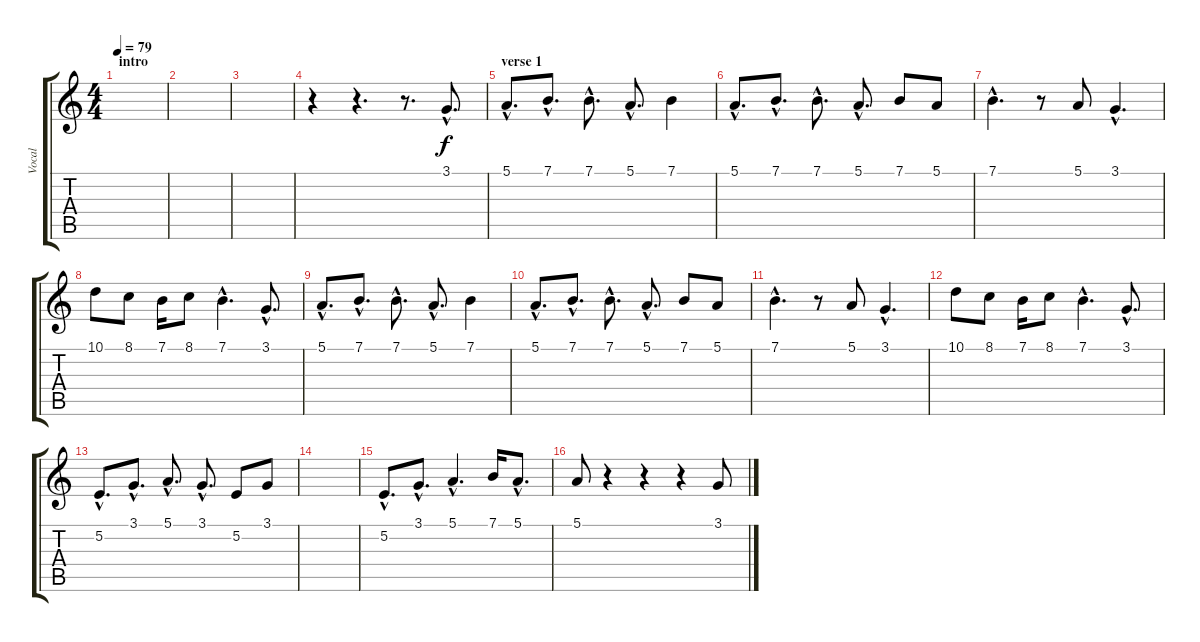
\track ("Vocal" "Vocal") {instrument flute}
\staff {score tabs}
\tuning (E4 B3 G3 D3 A2 E2) {hide}
\ts (4 4)
\section ("" "intro")
\tempo 79
\clef g2
\ks c
|
|
|
r.4 r.4{d} r.8{d} 3.1{hac}.8{d} |
\section ("" "verse 1")
5.1{hac}.8{d} 7.1{hac}.8{d} 7.1{hac}.8{d} 5.1{hac}.8{d} 7.1.4 |
5.1{hac}.8{d} 7.1{hac}.8{d} 7.1{hac}.8{d} 5.1{hac}.8{d} 7.1.8 5.1.8 |
7.1{hac}.4{d} r.8 5.1.8 3.1{hac}.4{d} |
10.1.8 8.1.8 7.1.16 8.1.8 7.1{hac}.4{d} 3.1{hac}.8{d} |
5.1{hac}.8{d} 7.1{hac}.8{d} 7.1{hac}.8{d} 5.1{hac}.8{d} 7.1.4 |
5.1{hac}.8{d} 7.1{hac}.8{d} 7.1{hac}.8{d} 5.1{hac}.8{d} 7.1.8 5.1.8 |
7.1{hac}.4{d} r.8 5.1.8 3.1{hac}.4{d} |
10.1.8 8.1.8 7.1.16 8.1.8 7.1{hac}.4{d} 3.1{hac}.8{d} |
5.2{hac}.8{d} 3.1{hac}.8{d} 5.1{hac}.8{d} 3.1{hac}.8{d} 5.2.8 3.1.8 |
|
5.2{hac}.8{d} 3.1{hac}.8{d} 5.1{hac}.4{d} 7.1.16 5.1{hac}.8{d} |
5.1.8 r.4 r.4 r.4 3.1.8
